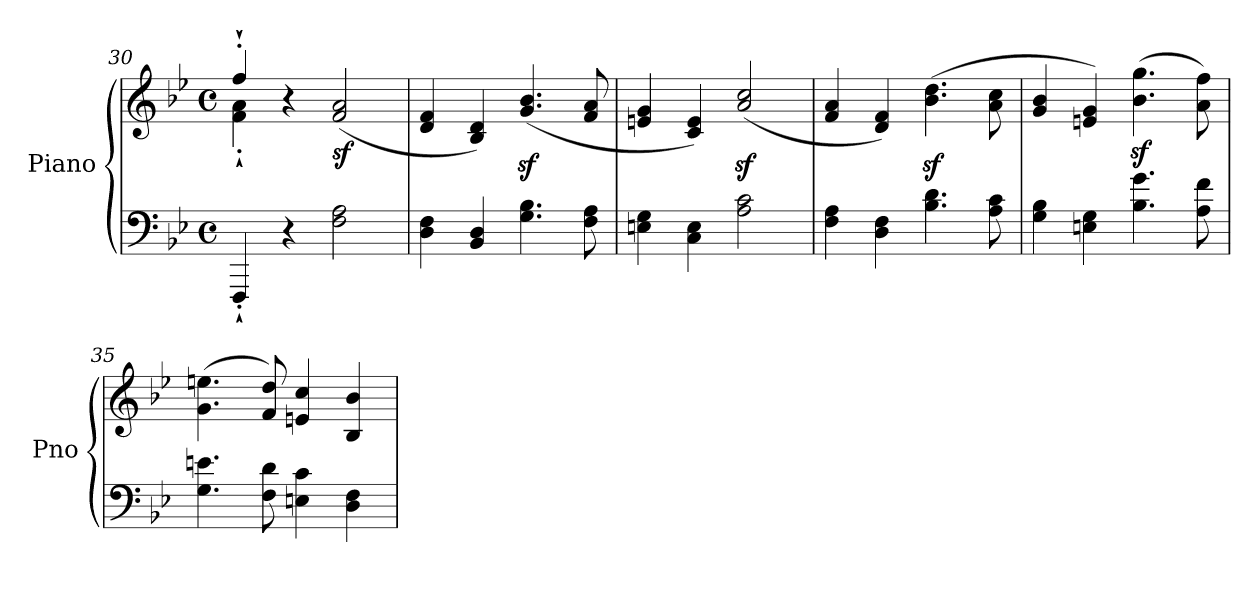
**kern	**kern	**dynam
*part1	*part1	*part1
*staff2	*staff1	*staff1/2
*I"Piano	*	*
*I'Pno	*	*
!!LO:LB:g=z
*clefF4	*clefG2	*
*k[b-e-]	*k[b-e-]	*
*M4/4	*M4/4	*
*met(c)	*met(c)	*
=30	=30	=30
*	*^	*
4FFF`'/	4ff`'/	4f\`' 4a\`'	.
4r	4r	2.ryy	.
!	!	!	!LO:DY:b
2F\ 2A\	(2f/ 2a/	.	sf
*	*v	*v	*
=31	=31	=31
4D\ 4F\	4d/ 4f/	.
4BB-/ 4D/	4B-/ 4d/)	.
4.G\ 4.B-\	(4.g/z< 4.b-/z<	.
8F\ 8A\	8f/ 8a/	.
=32	=32	=32
4En\ 4G\	4en/ 4g/	.
4C\ 4E\	4c/ 4e/)	.
2A\ 2c\	(2a/z< 2cc/z<	.
=33	=33	=33
4F\ 4A\	4f/ 4a/	.
4D\ 4F\	4d/ 4f/)	.
4.B-\ 4.d\	(4.b-\z< 4.dd\z<	.
8A\ 8c\	8a\ 8cc\	.
=34	=34	=34
4G\ 4B-\	4g/ 4b-/	.
4En\ 4G\	4en/ 4g/)	.
4.B-\ 4.g\	(4.b-\z< 4.gg\z<	.
8A\ 8f\	8a\ 8ff\)	.
=35	=35	=35
4.G\ 4.en\	(4.g\ 4.een\	.
8F\ 8d\	8f/ 8dd/)	.
!	!	!LO:DY:b
4En\ 4c\	4en/ 4cc/	other-dynamics
4D\ 4F\	4B-/ 4b-/	.
=	=	=
*-	*-	*-
